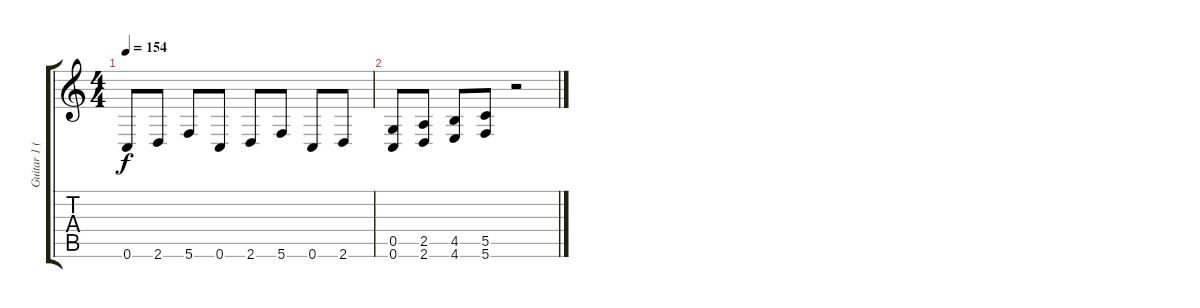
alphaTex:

\track ("Guitar 1 (Dan Jacobs)" "Guitar 1 (") {instrument distortionguitar}
\staff {score tabs}
\tuning (D4 A3 F3 C3 G2 C2) {hide}
\ts (4 4)
\tempo 154
\clef g2
\ks c
0.6.8{dy f} 2.6.8 5.6.8 0.6.8 2.6.8 5.6.8 0.6.8 2.6.8 |
(0.5 0.6).8 (2.5 2.6).8 (4.5 4.6).8 (5.5 5.6).8 r.2
